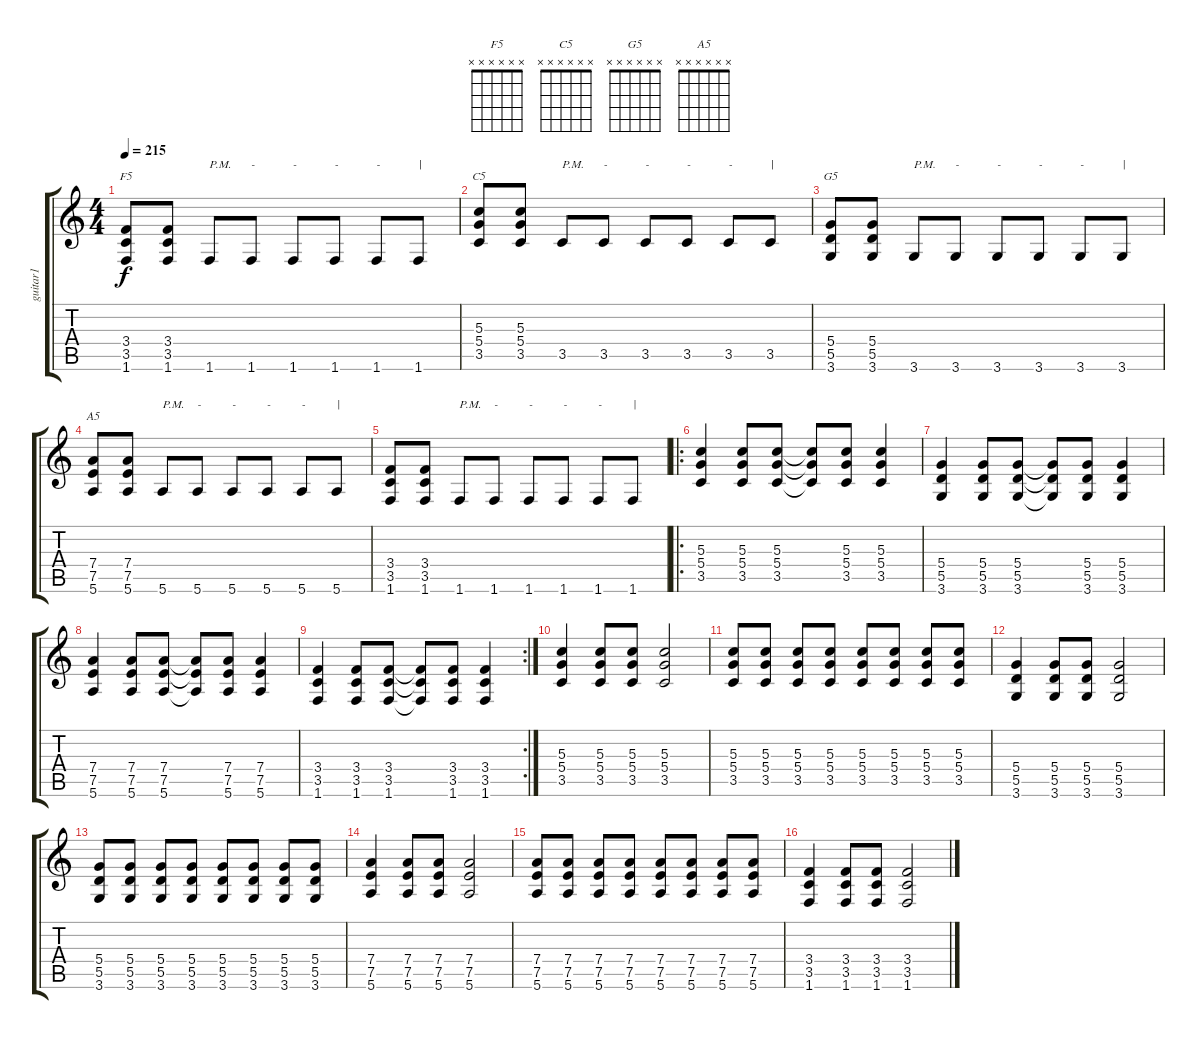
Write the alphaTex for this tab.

\track ("guitar1" "guitar1") {instrument distortionguitar}
\staff {score tabs}
\tuning (E4 B3 G3 D3 A2 E2) {hide}
\chord ("F5" x x x x x x) {firstfret 0}
\chord ("C5" x x x x x x) {firstfret 0}
\chord ("G5" x x x x x x) {firstfret 0}
\chord ("A5" x x x x x x) {firstfret 0}
\ts (4 4)
\tempo 215
\clef g2
\ks c
(3.4 3.5 1.6).8{ch "F5" dy f} (3.4 3.5 1.6).8 1.6.8{txt "P.M."} 1.6.8{txt "-"} 1.6.8{txt "-"} 1.6.8{txt "-"} 1.6.8{txt "-"} 1.6.8{txt "|"} |
(5.3 5.4 3.5).8{ch "C5"} (5.3 5.4 3.5).8 3.5.8{txt "P.M."} 3.5.8{txt "-"} 3.5.8{txt "-"} 3.5.8{txt "-"} 3.5.8{txt "-"} 3.5.8{txt "|"} |
(5.4 5.5 3.6).8{ch "G5"} (5.4 5.5 3.6).8 3.6.8{txt "P.M."} 3.6.8{txt "-"} 3.6.8{txt "-"} 3.6.8{txt "-"} 3.6.8{txt "-"} 3.6.8{txt "|"} |
(7.4 7.5 5.6).8{ch "A5"} (7.4 7.5 5.6).8 5.6.8{txt "P.M."} 5.6.8{txt "-"} 5.6.8{txt "-"} 5.6.8{txt "-"} 5.6.8{txt "-"} 5.6.8{txt "|"} |
(3.4 3.5 1.6).8 (3.4 3.5 1.6).8 1.6.8{txt "P.M."} 1.6.8{txt "-"} 1.6.8{txt "-"} 1.6.8{txt "-"} 1.6.8{txt "-"} 1.6.8{txt "|"} |
\ro
(5.3 5.4 3.5).4 (5.3 5.4 3.5).8 (5.3 5.4 3.5).8 (5.3{t} 5.4{t} 3.5{t}).8 (5.3 5.4 3.5).8 (5.3 5.4 3.5).4 |
(5.4 5.5 3.6).4 (5.4 5.5 3.6).8 (5.4 5.5 3.6).8 (5.4{t} 5.5{t} 3.6{t}).8 (5.4 5.5 3.6).8 (5.4 5.5 3.6).4 |
(7.4 7.5 5.6).4 (7.4 7.5 5.6).8 (7.4 7.5 5.6).8 (7.4{t} 7.5{t} 5.6{t}).8 (7.4 7.5 5.6).8 (7.4 7.5 5.6).4 |
\rc 2
(3.4 3.5 1.6).4 (3.4 3.5 1.6).8 (3.4 3.5 1.6).8 (3.4{t} 3.5{t} 1.6{t}).8 (3.4 3.5 1.6).8 (3.4 3.5 1.6).4 |
(5.3 5.4 3.5).4 (5.3 5.4 3.5).8 (5.3 5.4 3.5).8 (5.3 5.4 3.5).2 |
(5.3 5.4 3.5).8 (5.3 5.4 3.5).8 (5.3 5.4 3.5).8 (5.3 5.4 3.5).8 (5.3 5.4 3.5).8 (5.3 5.4 3.5).8 (5.3 5.4 3.5).8 (5.3 5.4 3.5).8 |
(5.4 5.5 3.6).4 (5.4 5.5 3.6).8 (5.4 5.5 3.6).8 (5.4 5.5 3.6).2 |
(5.4 5.5 3.6).8 (5.4 5.5 3.6).8 (5.4 5.5 3.6).8 (5.4 5.5 3.6).8 (5.4 5.5 3.6).8 (5.4 5.5 3.6).8 (5.4 5.5 3.6).8 (5.4 5.5 3.6).8 |
(7.4 7.5 5.6).4 (7.4 7.5 5.6).8 (7.4 7.5 5.6).8 (7.4 7.5 5.6).2 |
(7.4 7.5 5.6).8 (7.4 7.5 5.6).8 (7.4 7.5 5.6).8 (7.4 7.5 5.6).8 (7.4 7.5 5.6).8 (7.4 7.5 5.6).8 (7.4 7.5 5.6).8 (7.4 7.5 5.6).8 |
(3.4 3.5 1.6).4 (3.4 3.5 1.6).8 (3.4 3.5 1.6).8 (3.4 3.5 1.6).2
